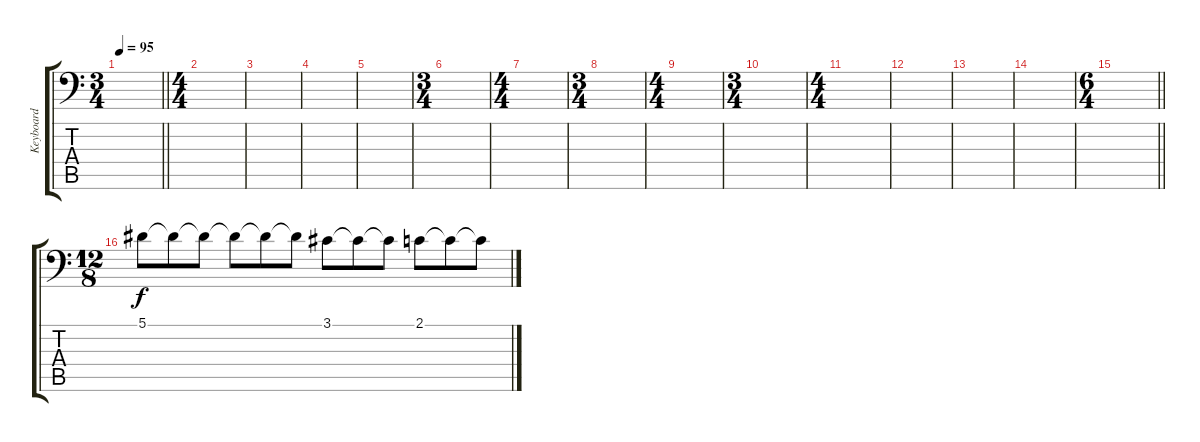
\track ("Keyboard" "Keyboard") {instrument pad2warm}
\staff {score tabs}
\tuning (Bb3 F3 Db3 Ab2 Eb2 Ab1) {hide}
\ts (3 4)
\tempo 95
\clef f4
\barLineRight lightlight
\ks c
|
\ts (4 4)
\section ("" "")
|
|
|
|
\ts (3 4)
|
\ts (4 4)
|
\ts (3 4)
|
\ts (4 4)
|
\ts (3 4)
|
\ts (4 4)
|
|
|
|
\ts (6 4)
\barLineRight lightlight
|
\ts (12 8)
\section ("" "")
5.1.8 5.1{t}.8 5.1{t}.8 5.1{t}.8 5.1{t}.8 5.1{t}.8 3.1.8 3.1{t}.8 3.1{t}.8 2.1.8 2.1{t}.8 2.1{t}.8
